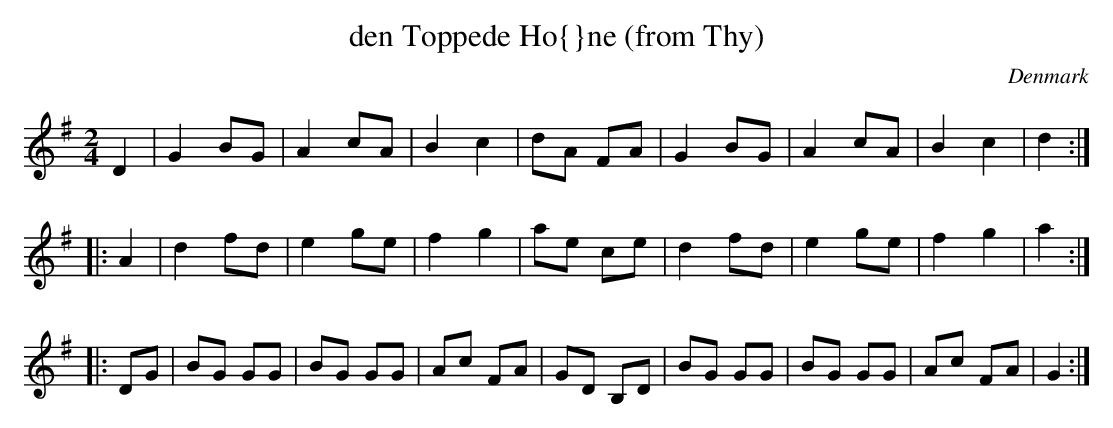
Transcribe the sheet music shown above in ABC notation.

X:1
T:den Toppede H\o{}ne (from Thy)
O:Denmark
M:2/4
L:1/8
K:G
D2  | G2 BG | A2 cA | B2 c2 | dA FA |\
      G2 BG | A2 cA | B2 c2 | d2 :|
|:A2| d2 fd | e2 ge | f2 g2 | ae ce |\
      d2 fd | e2 ge | f2 g2 | a2 :|
|:DG| BG GG | BG GG | Ac FA | GD B,D |\
      BG GG | BG GG | Ac FA | G2 :|
